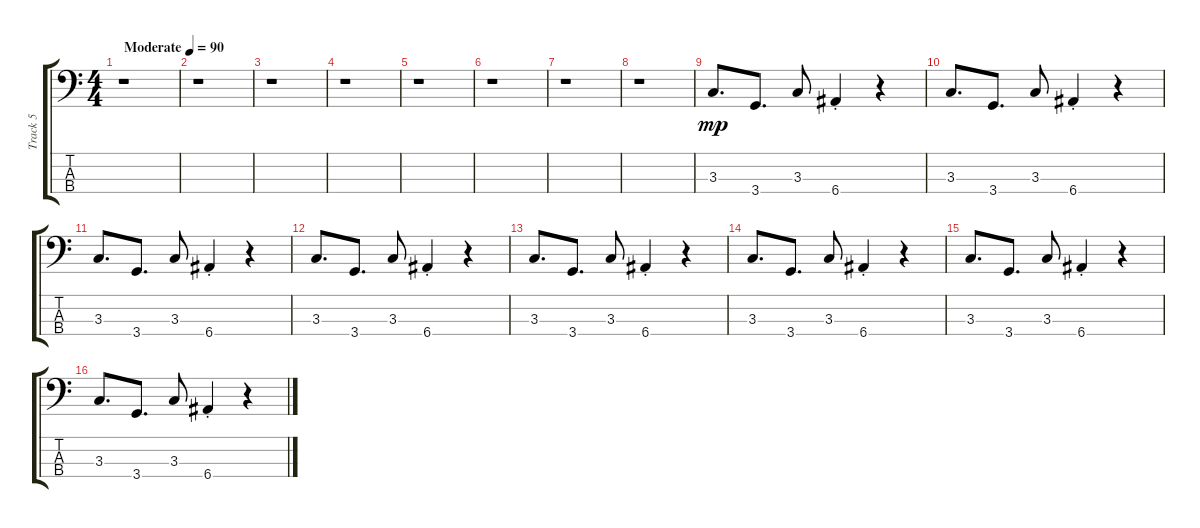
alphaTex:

\track ("Track 5" "Track 5") {instrument electricbassfinger}
\staff {score tabs}
\tuning (G2 D2 A1 E1) {hide}
\ts (4 4)
\tempo (90 "Moderate")
\clef f4
\ks c
r.1{dy mp instrument electricbassfinger} |
r.1 |
r.1 |
r.1 |
r.1 |
r.1 |
r.1 |
r.1 |
3.3.8{d} 3.4.8{d} 3.3.8 6.4{st}.4 r.4 |
3.3.8{d} 3.4.8{d} 3.3.8 6.4{st}.4 r.4 |
3.3.8{d} 3.4.8{d} 3.3.8 6.4{st}.4 r.4 |
3.3.8{d} 3.4.8{d} 3.3.8 6.4{st}.4 r.4 |
3.3.8{d} 3.4.8{d} 3.3.8 6.4{st}.4 r.4 |
3.3.8{d} 3.4.8{d} 3.3.8 6.4{st}.4 r.4 |
3.3.8{d} 3.4.8{d} 3.3.8 6.4{st}.4 r.4 |
3.3.8{d} 3.4.8{d} 3.3.8 6.4{st}.4 r.4
